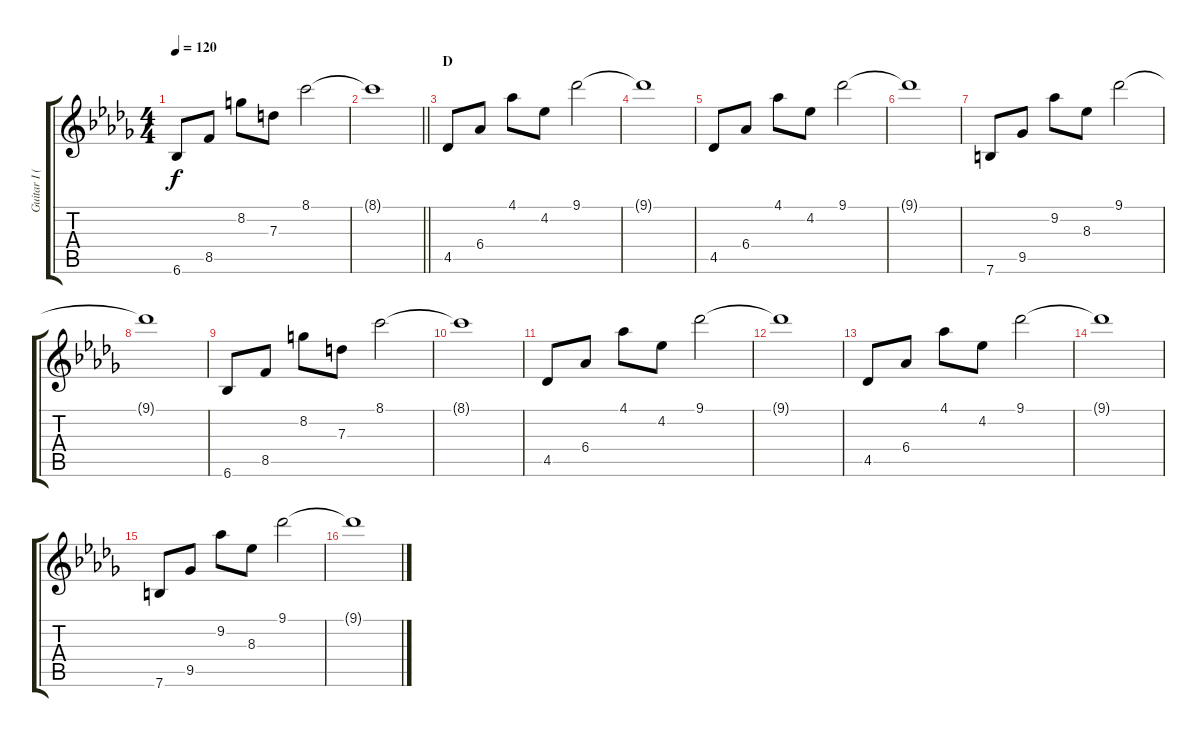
\track ("Guitar I (Nakano Azusa)" "Guitar I (") {instrument overdrivenguitar}
\staff {score tabs}
\tuning (E4 B3 G3 D3 A2 E2) {hide}
\ts (4 4)
\tempo 120
\clef g2
\ks db
6.6.8{dy f} 8.5.8 8.2.8 7.3.8 8.1.2 |
\barLineRight lightlight
8.1{t}.1 |
\section ("" "D")
4.5.8 6.4.8 4.1.8 4.2.8 9.1.2 |
9.1{t}.1 |
4.5.8 6.4.8 4.1.8 4.2.8 9.1.2 |
9.1{t}.1 |
7.6.8 9.5.8 9.2.8 8.3.8 9.1.2 |
9.1{t}.1 |
6.6.8 8.5.8 8.2.8 7.3.8 8.1.2 |
8.1{t}.1 |
4.5.8 6.4.8 4.1.8 4.2.8 9.1.2 |
9.1{t}.1 |
4.5.8 6.4.8 4.1.8 4.2.8 9.1.2 |
9.1{t}.1 |
7.6.8 9.5.8 9.2.8 8.3.8 9.1.2 |
9.1{t}.1
